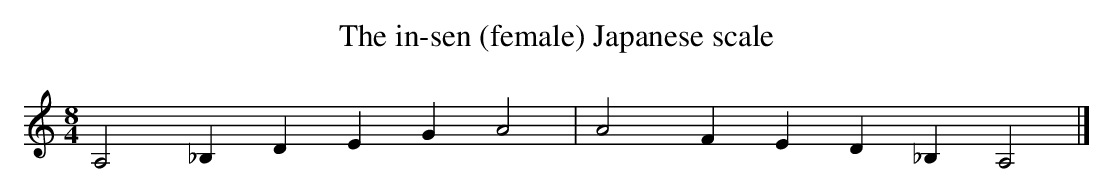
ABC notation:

X:1
T:The in-sen (female) Japanese scale
M:8/4
L:1/4
K:AMin
A,2 _B, D E G A2 | A2 F E D _B, A,2 |]

Neither of the pentatonic scales making up the in-sen scale corresponds
to anything found in Scottish music, or any European music.  The Japanese
in-sen scale is a pentatonic scale, but it includes intervals of a major
third and a semitone, unlike the usual Scottish and Chinese pentatonic
scales which only have whole tones and minor thirds.  That major third
between the second and the fourth is the most distinctive feature an
outsider notices in Japanese music.  In-sen is the mode used in the
most famous of all Japanese tunes (though it omits the rising seventh):
